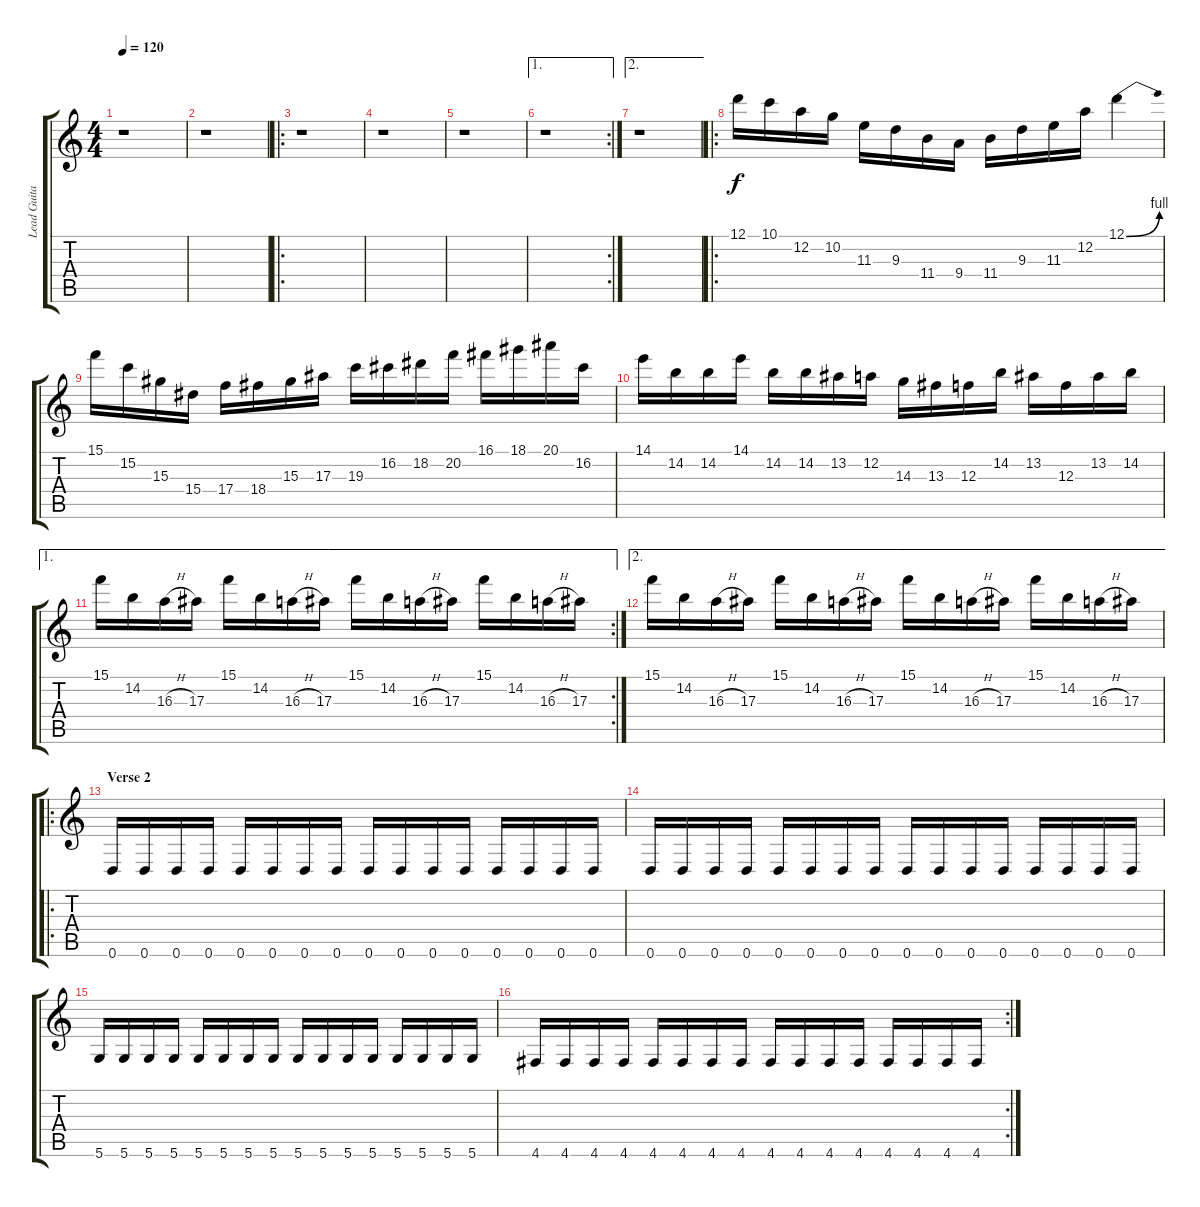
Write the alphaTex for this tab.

\track ("Lead Guitar" "Lead Guita") {instrument distortionguitar}
\staff {score tabs}
\tuning (D4 A3 F3 C3 G2 D2) {hide}
\ts (4 4)
\tempo 120
\clef g2
\ks c
r.1{dy f} |
r.1 |
\ro
r.1 |
r.1 |
r.1 |
\ae 1
\rc 2
r.1 |
\ae 2
r.1 |
\ro
12.1.16 10.1.16 12.2.16 10.2.16 11.3.16 9.3.16 11.4.16 9.4.16 11.4.16 9.3.16 11.3.16 12.2.16 12.1{be (bend 0 0 60 4)}.4 |
15.1.16 15.2.16 15.3.16 15.4.16 17.4.16 18.4.16 15.3.16 17.3.16 19.3.16 16.2.16 18.2.16 20.2.16 16.1.16 18.1.16 20.1.16 16.2.16 |
14.1.16 14.2.16 14.2.16 14.1.16 14.2.16 14.2.16 13.2.16 12.2.16 14.3.16 13.3.16 12.3.16 14.2.16 13.2.16 12.3.16 13.2.16 14.2.16 |
\ae 1
\rc 2
15.1.16 14.2.16 16.3{h}.16 17.3.16 15.1.16 14.2.16 16.3{h}.16 17.3.16 15.1.16 14.2.16 16.3{h}.16 17.3.16 15.1.16 14.2.16 16.3{h}.16 17.3.16 |
\ae 2
15.1.16 14.2.16 16.3{h}.16 17.3.16 15.1.16 14.2.16 16.3{h}.16 17.3.16 15.1.16 14.2.16 16.3{h}.16 17.3.16 15.1.16 14.2.16 16.3{h}.16 17.3.16 |
\ro
\section ("" "Verse 2")
0.6.16 0.6.16 0.6.16 0.6.16 0.6.16 0.6.16 0.6.16 0.6.16 0.6.16 0.6.16 0.6.16 0.6.16 0.6.16 0.6.16 0.6.16 0.6.16 |
0.6.16 0.6.16 0.6.16 0.6.16 0.6.16 0.6.16 0.6.16 0.6.16 0.6.16 0.6.16 0.6.16 0.6.16 0.6.16 0.6.16 0.6.16 0.6.16 |
5.6.16 5.6.16 5.6.16 5.6.16 5.6.16 5.6.16 5.6.16 5.6.16 5.6.16 5.6.16 5.6.16 5.6.16 5.6.16 5.6.16 5.6.16 5.6.16 |
\rc 2
4.6.16 4.6.16 4.6.16 4.6.16 4.6.16 4.6.16 4.6.16 4.6.16 4.6.16 4.6.16 4.6.16 4.6.16 4.6.16 4.6.16 4.6.16 4.6.16
